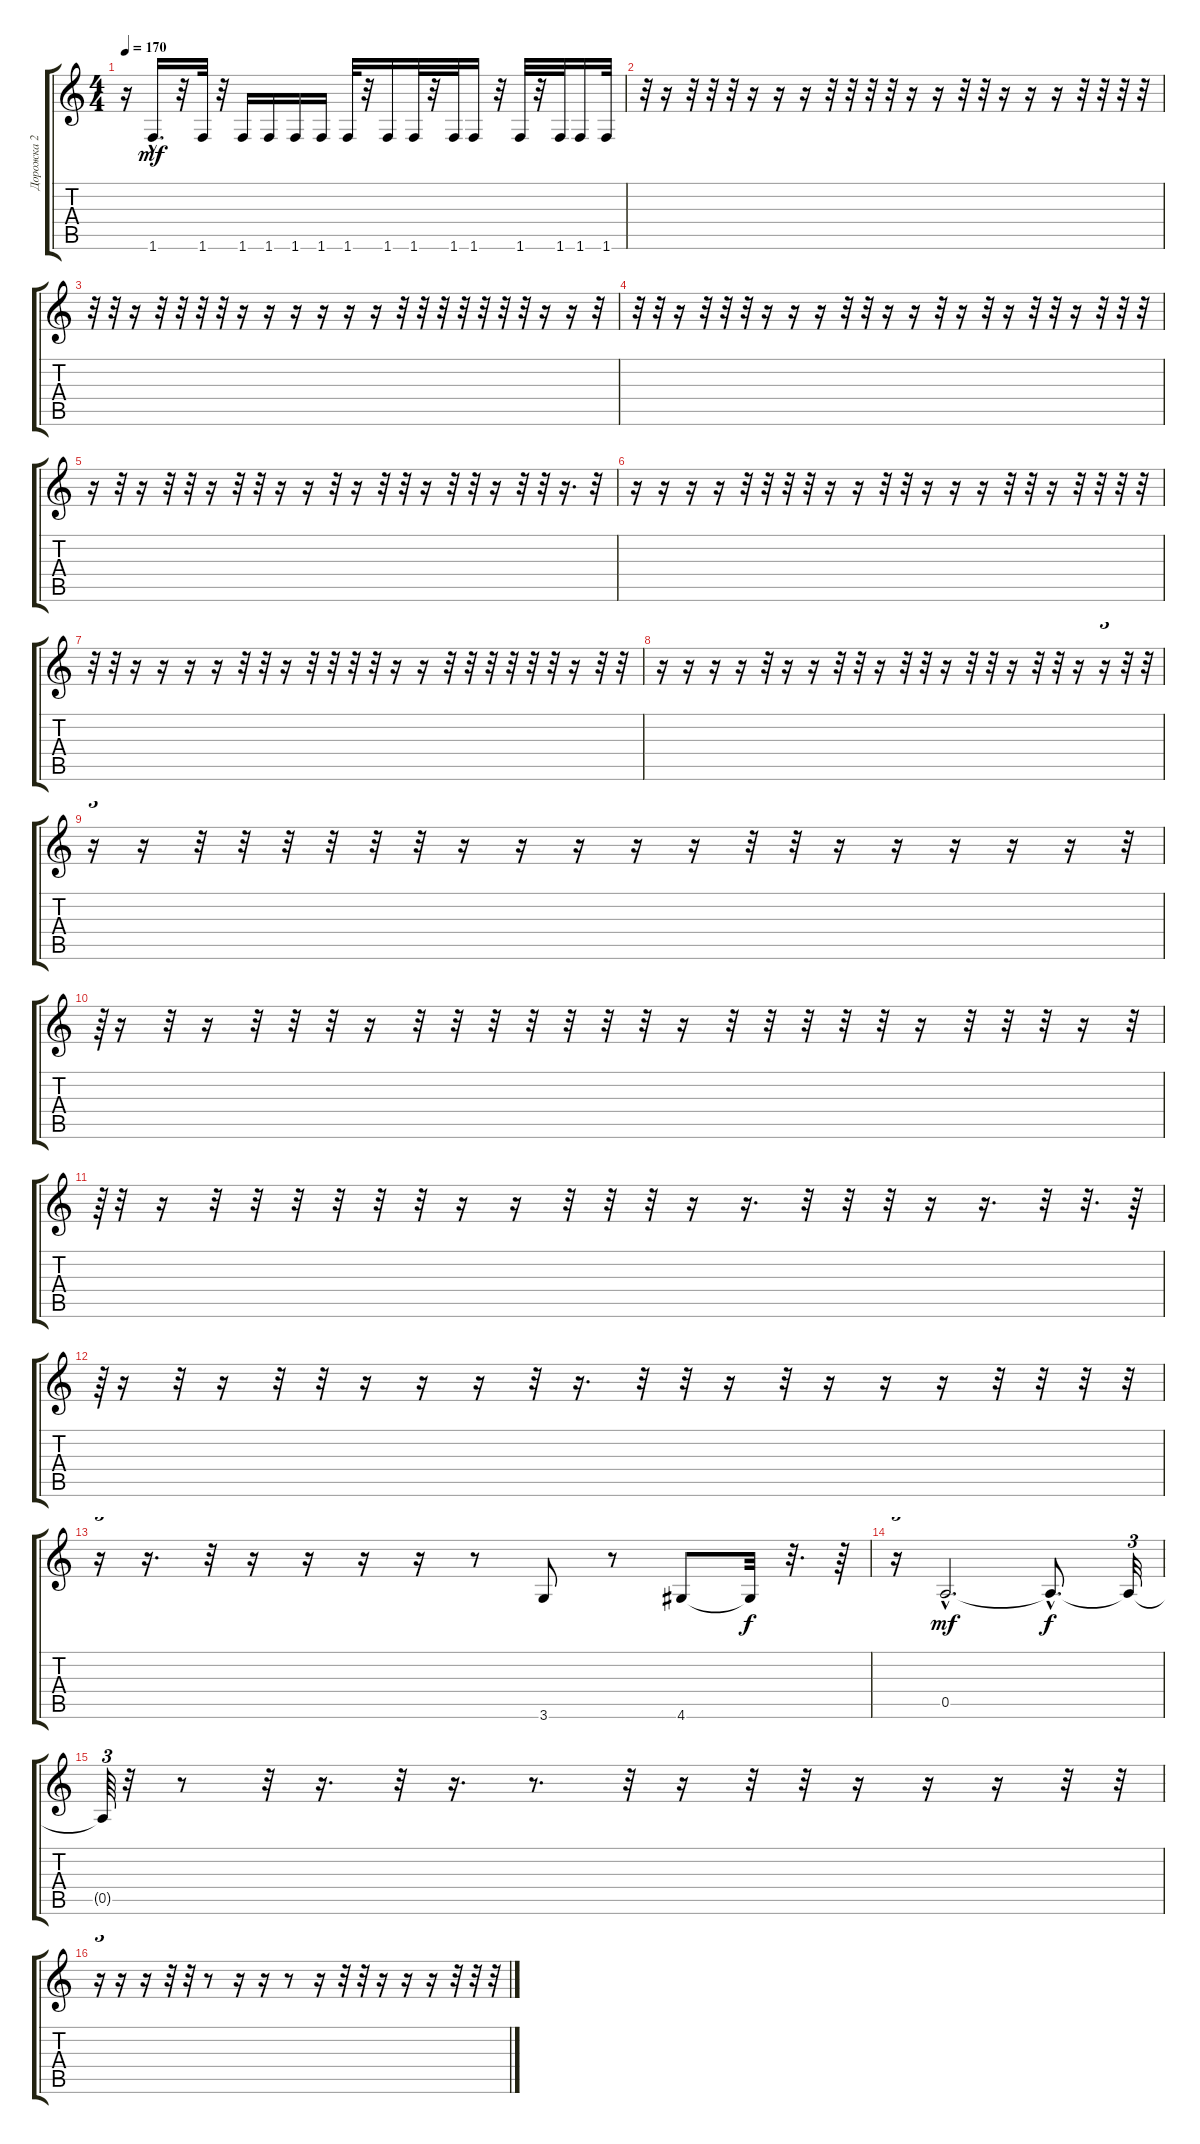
\track ("Дорожка 2" "Дорожка 2") {instrument electricbassfinger}
\staff {score tabs}
\tuning (E4 B3 G3 D3 A2 E2) {hide}
\ts (4 4)
\tempo 170
\clef g2
\ks c
r.16{dy mf} 1.6{hac}.16{d} r.32 1.6.32 r.32 1.6.16 1.6.16 1.6.16 1.6.16 1.6.32 r.32 1.6.16 1.6.32 r.32 1.6.32 1.6.16 r.32 1.6.32 r.32 1.6.32 1.6.16 1.6.32 |
r.32 r.16 r.32 r.32 r.32 r.16 r.16 r.16 r.32 r.32 r.32 r.32 r.16 r.16 r.32 r.32 r.16 r.16 r.16 r.32 r.32 r.32 r.32 |
r.32 r.32 r.16 r.32 r.32 r.32 r.32 r.16 r.16 r.16 r.16 r.16 r.16 r.32 r.32 r.32 r.32 r.32 r.32 r.32 r.16 r.16 r.32 |
r.32 r.32 r.16 r.32 r.32 r.32 r.16 r.16 r.16 r.32 r.32 r.16 r.16 r.32 r.16 r.32 r.16 r.32 r.32 r.16 r.32 r.32 r.32 |
r.16 r.32 r.16 r.32 r.32 r.16 r.32 r.32 r.16 r.16 r.32 r.16 r.32 r.32 r.16 r.32 r.32 r.16 r.32 r.32 r.16{d} r.32 |
r.16 r.16 r.16 r.16 r.32 r.32 r.32 r.32 r.16 r.16 r.32 r.32 r.16 r.16 r.16 r.32 r.32 r.16 r.32 r.32 r.32 r.32 |
r.32 r.32 r.16 r.16 r.16 r.16 r.32 r.32 r.16 r.32 r.32 r.32 r.32 r.16 r.16 r.32 r.32 r.32 r.32 r.32 r.32 r.16 r.32 r.32 |
r.16 r.16 r.16 r.16 r.32 r.16 r.16 r.32 r.32 r.16 r.32 r.32 r.16 r.32 r.32 r.16 r.32 r.32 r.16 r.16{tu (3 2)} r.32 r.32{tu (3 2)} |
r.16{tu (3 2)} r.16 r.32 r.32 r.32 r.32 r.32 r.32 r.16 r.16 r.16 r.16 r.16 r.32 r.32 r.16 r.16 r.16 r.16 r.16 r.32{tu (3 2)} |
r.64{tu (3 2)} r.16 r.32 r.16 r.32 r.32 r.32 r.16 r.32 r.32 r.32 r.32 r.32 r.32 r.32 r.16 r.32 r.32 r.32 r.32 r.32 r.16 r.32 r.32 r.32 r.16 r.32{tu (3 2)} |
r.64{tu (3 2)} r.32 r.16 r.32 r.32 r.32 r.32 r.32 r.32 r.16 r.16 r.32 r.32 r.32 r.16 r.16{d} r.32 r.32 r.32 r.16 r.16{d} r.32 r.32{d} r.64 |
r.64{tu (3 2)} r.16 r.32 r.16 r.32 r.32 r.16 r.16 r.16 r.32 r.16{d} r.32 r.32 r.16 r.32 r.16 r.16 r.16 r.32 r.32 r.32 r.32{tu (3 2)} |
r.16{tu (3 2)} r.16{d} r.32 r.16 r.16 r.16 r.16 r.8 3.6.8 r.8 4.6.8 4.6{t}.32{dy f} r.32{d} r.64 |
r.16{tu (3 2)} 0.5{hac}.2{d dy mf} 0.5{hac t}.8{d dy f} 0.5{t}.32{tu (3 2)} |
0.5{t}.64{tu (3 2)} r.32 r.8 r.32 r.16{d} r.32 r.16{d} r.8{d} r.32 r.16 r.32 r.32 r.16 r.16 r.16 r.32 r.32{tu (3 2)} |
r.16{tu (3 2)} r.16 r.16 r.32 r.32 r.8 r.16 r.16 r.8 r.16 r.32 r.32 r.16 r.16 r.16 r.32 r.32 r.32{tu (3 2)}
